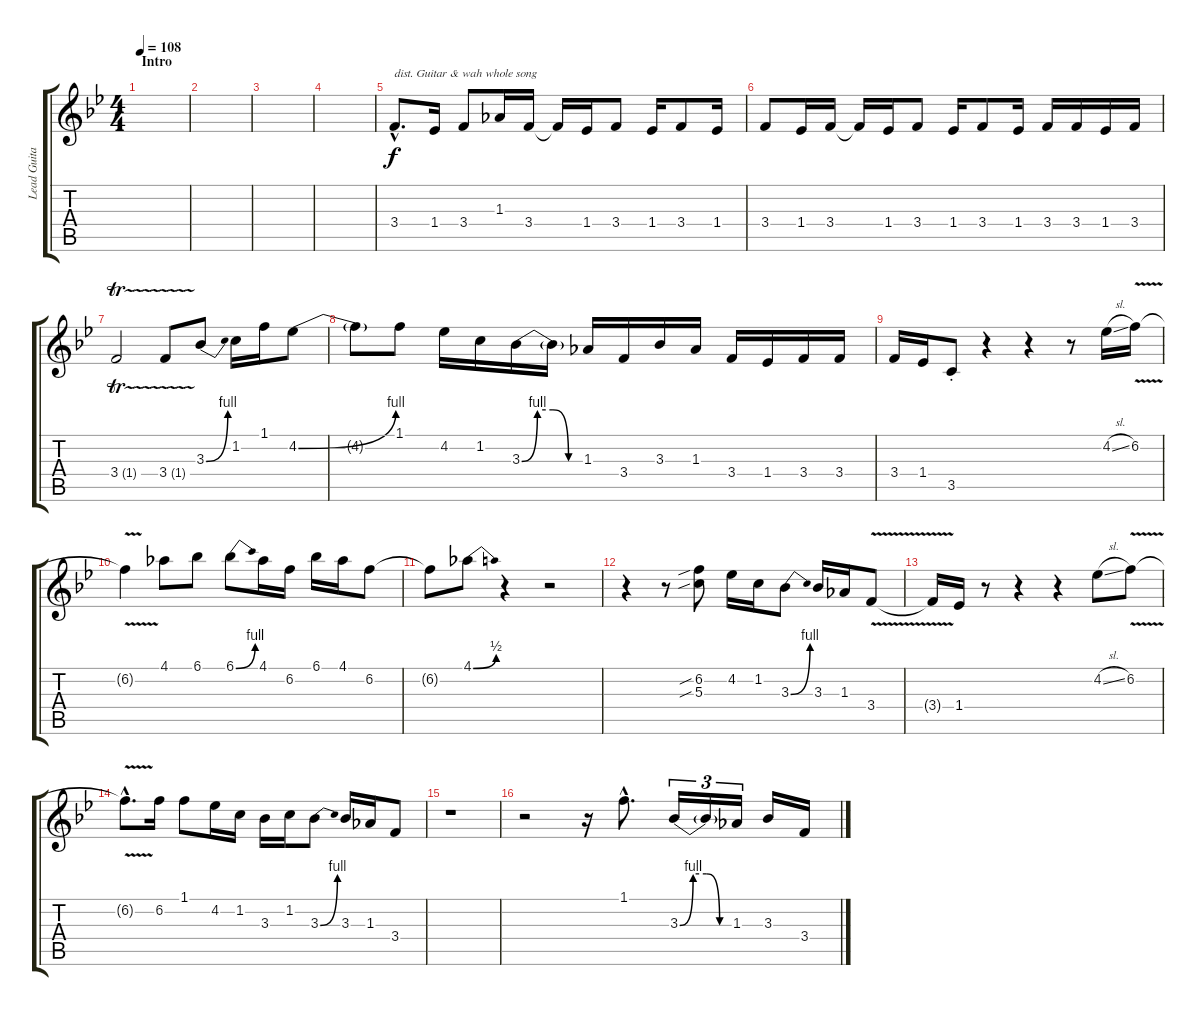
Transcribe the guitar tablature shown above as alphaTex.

\track ("Lead Guitar" "Lead Guita") {instrument distortionguitar}
\staff {score tabs}
\tuning (E4 B3 G3 D3 A2 E2) {hide}
\ts (4 4)
\section ("" "Intro")
\tempo 108
\clef g2
\ks bb
|
|
|
|
3.4{hac}.8{d txt "dist. Guitar & wah whole song"} 1.4.16 3.4.8 1.3.16 3.4.16 3.4{t}.16 1.4.16 3.4.8 1.4.16 3.4.8 1.4.16 |
3.4.8 1.4.16 3.4.16 3.4{t}.16 1.4.16 3.4.8 1.4.16 3.4.8 1.4.16 3.4.16 3.4.16 1.4.16 3.4.16 |
3.4{tr (1 32)}.2 3.4{tr (1 32)}.8 3.3{be (bend 0 0 60 4)}.8 1.2.16 1.1.16 4.2{be (bend 0 0 60 4)}.8 |
4.2{t}.8 1.1.8 4.2.16 1.2.16 3.3{be (custom 0 0 15 4 30 4 45 0 60 0)}.16 3.3{t}.16 1.3.16 3.4.16 3.3.16 1.3.16 3.4.16 1.4.16 3.4.16 3.4.16 |
3.4.16 1.4.16 3.5{st}.8 r.4 r.4 r.8 4.2{sl}.16 6.2{v}.16 |
6.2{t}.4 4.1.8 6.1.8 6.1{be (bend 0 0 60 4)}.8 4.1.16 6.2.16 6.1.16 4.1.16 6.2.8 |
6.2{t}.8 4.1{be (bend 0 0 60 2)}.8 r.4 r.2 |
r.4 r.8 (6.2{sib} 5.3{sib}).8 4.2.16 1.2.16 3.3{be (bend 0 0 60 4)}.8 3.3.16 1.3.16 3.4{v}.8 |
3.4{t}.16 1.4.16 r.8 r.4 r.4 4.2{sl}.8 6.2{v}.8 |
6.2{hac t}.8{d} 6.2.16 1.1.8 4.2.16 1.2.16 3.3.16 1.2.16 3.3{be (bend 0 0 60 4)}.8 3.3.16 1.3.16 3.4.8 |
r.1 |
r.2 r.16 1.1{hac}.8{d} 3.3{be (custom 0 0 15 4 30 4 45 0 60 0)}.16{tu (3 2)} 3.3{t}.16{tu (3 2)} 1.3.16{tu (3 2)} 3.3.16 3.4.16
